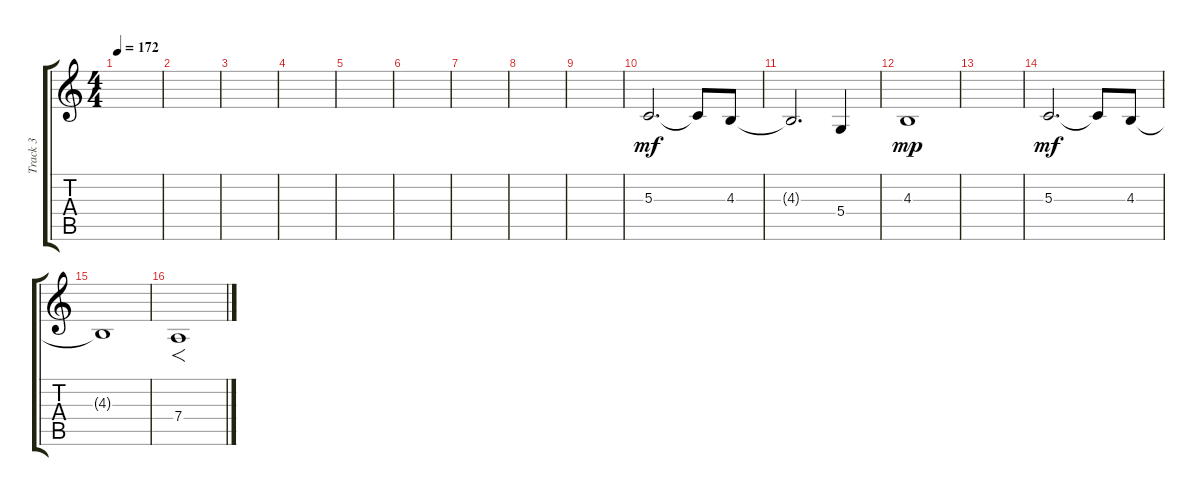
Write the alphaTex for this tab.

\track ("Track 3" "Track 3") {instrument violin}
\staff {score tabs}
\tuning (E4 B3 G3 D3 A2 E2) {hide}
\ts (4 4)
\tempo 172
\clef g2
\ks c
|
|
|
|
|
|
|
|
|
5.3.2{d dy mf} 5.3{t}.8 4.3.8 |
4.3{t}.2{d} 5.4.4 |
4.3.1{dy mp} |
|
5.3.2{d dy mf} 5.3{t}.8 4.3.8 |
4.3{t}.1 |
7.4.1{f}
